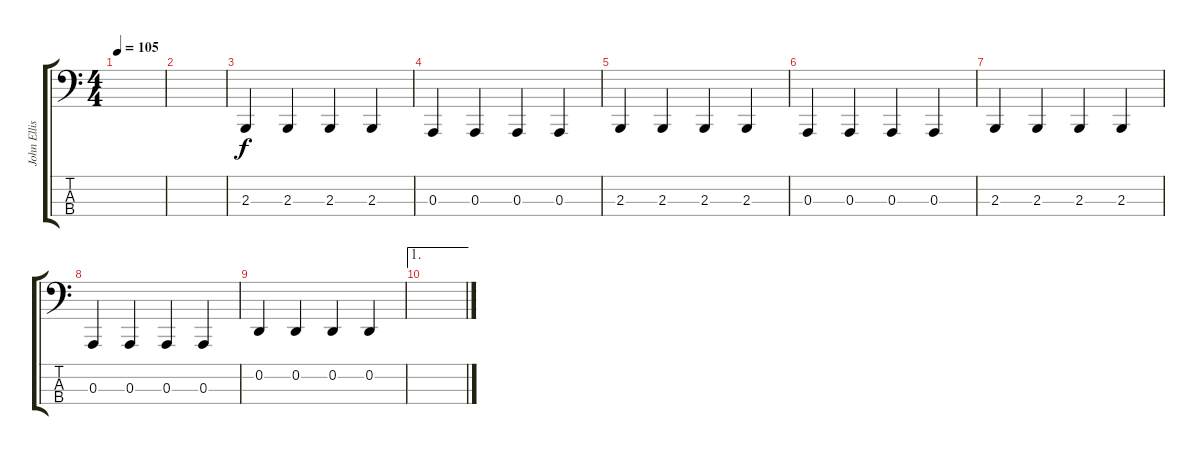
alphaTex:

\track ("John Ellis -keys" "John Ellis") {instrument brightacousticpiano}
\staff {score tabs}
\tuning (G2 D2 A1 E1) {hide}
\ts (4 4)
\tempo 105
\clef f4
\ks c
|
|
2.3.4 2.3.4 2.3.4 2.3.4 |
0.3.4 0.3.4 0.3.4 0.3.4 |
2.3.4 2.3.4 2.3.4 2.3.4 |
0.3.4 0.3.4 0.3.4 0.3.4 |
2.3.4 2.3.4 2.3.4 2.3.4 |
0.3.4 0.3.4 0.3.4 0.3.4 |
0.2.4 0.2.4 0.2.4 0.2.4 |
\ae 1
